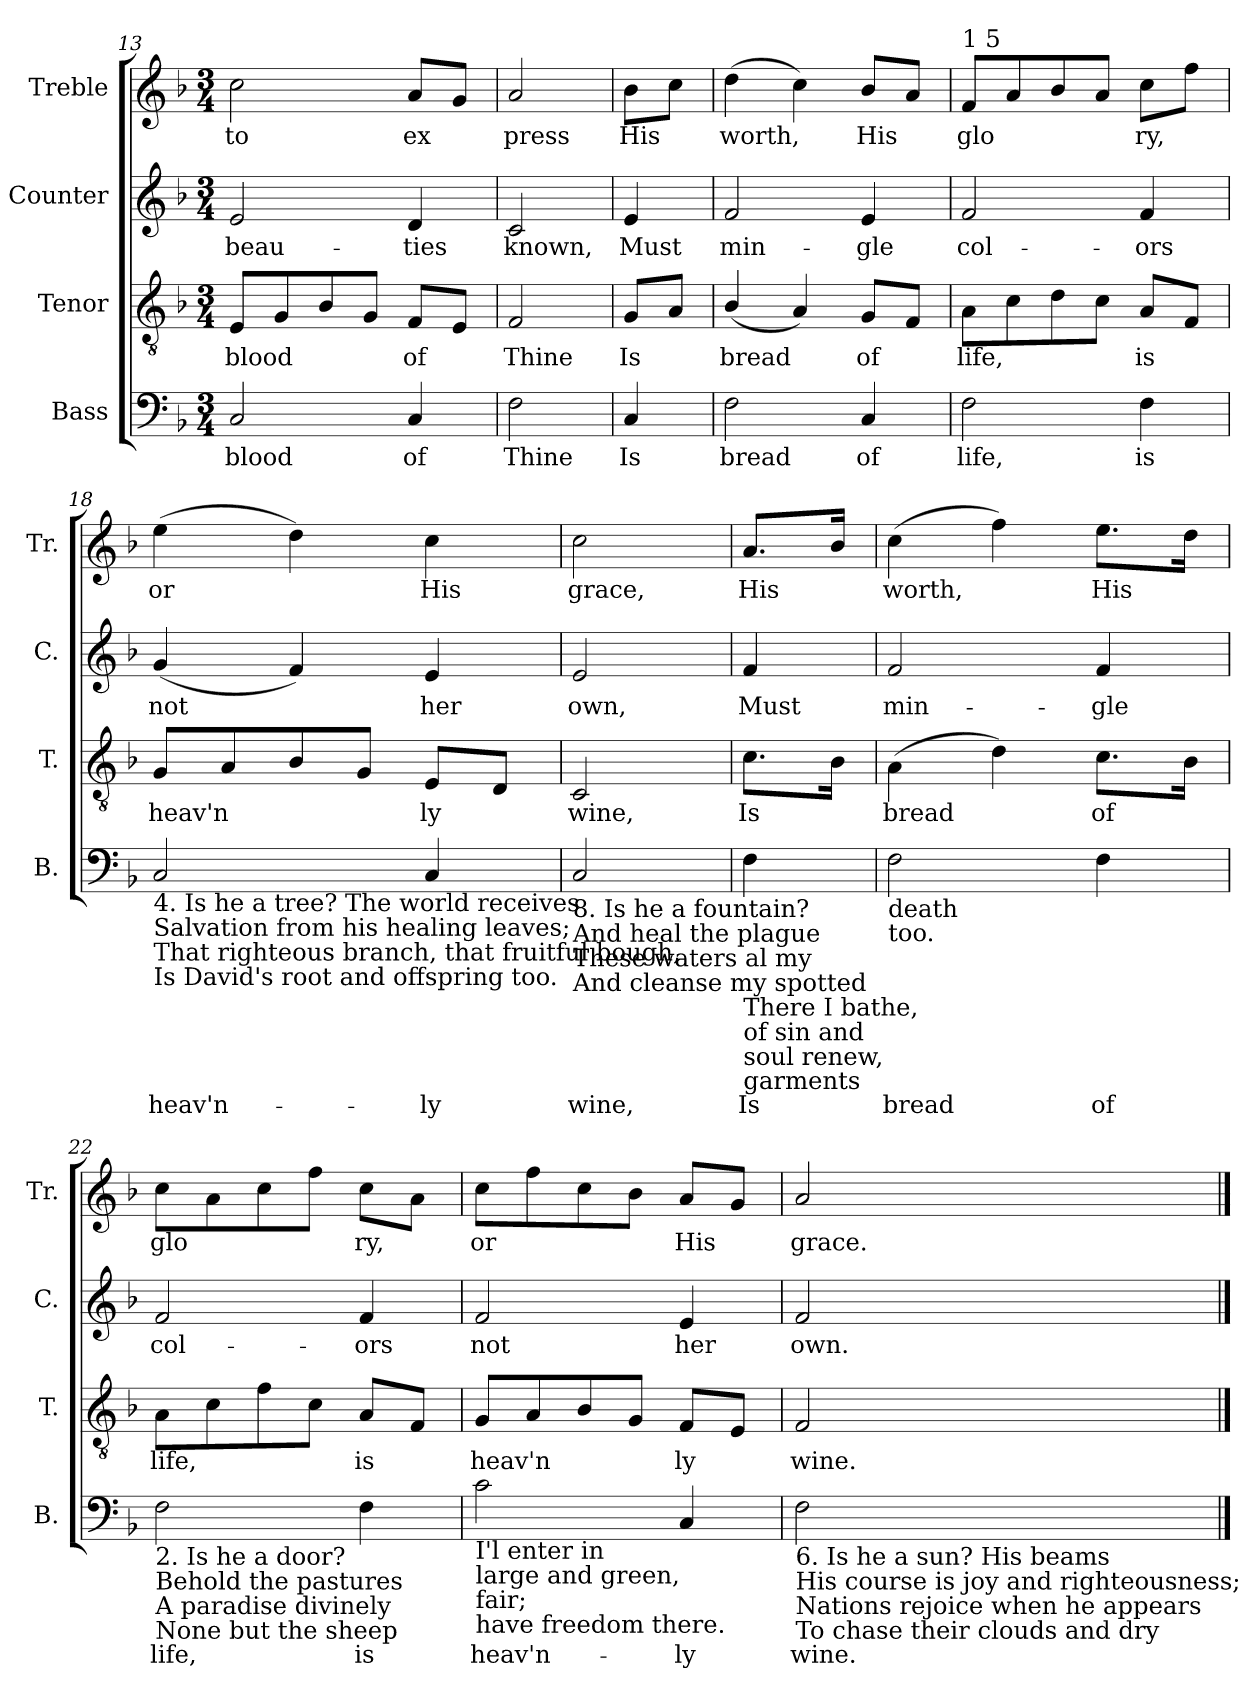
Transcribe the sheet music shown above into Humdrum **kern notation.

**kern	**text	**kern	**text	**kern	**text	**kern	**text
*part4	*part4	*part3	*part3	*part2	*part2	*part1	*part1
*staff4	*staff4	*staff3	*staff3	*staff2	*staff2	*staff1	*staff1
*I"Bass	*	*I"Tenor	*	*I"Counter	*	*I"Treble	*
*I'B.	*	*I'T.	*	*I'C.	*	*I'Tr.	*
*clefF4	*	*clefGv2	*	*clefG2	*	*clefG2	*
*k[b-]	*	*k[b-]	*	*k[b-]	*	*k[b-]	*
*F:	*	*F:	*	*F:	*	*F:	*
*M3/4	*	*M3/4	*	*M3/4	*	*M3/4	*
=13	=13	=13	=13	=13	=13	=13	=13
!	!LO:LY:a:rj	!	!LO:LY:b:rj	!	!LO:LY:b:rj	!	!LO:LY:b:rj
2C/	blood	8E/L	blood	2e/	beau-	2cc\	to
!	!	!	!LO:LY:b:rj	!	!	!	!
.	.	8G/	.	.	.	.	.
!	!	!	!LO:LY:b:rj	!	!	!	!
.	.	8B-/	.	.	.	.	.
!	!	!	!LO:LY:b:rj	!	!	!	!
.	.	8G/J	.	.	.	.	.
!	!LO:LY:a:rj	!	!LO:LY:b:rj	!	!LO:LY:b:rj	!	!LO:LY:b:rj
4C/	of	8F/L	of	4d/	-ties	8a/L	ex-
!	!	!	!LO:LY:b:rj	!	!	!	!LO:LY:b:rj
.	.	8E/J	.	.	.	8g/J	--
=14	=14	=14	=14	=14	=14	=14	=14
!	!LO:LY:a:rj	!	!LO:LY:b:rj	!	!LO:LY:b:rj	!	!LO:LY:b:rj
2F\	Thine	2F/	Thine	2c/	known,	2a/	-press
=15	=15	=15	=15	=15	=15	=15	=15
!	!LO:LY:a:rj	!	!LO:LY:b:rj	!	!LO:LY:b:rj	!	!LO:LY:b:rj
4C/	Is	8G/L	Is	4e/	Must	8b-\L	His
!	!	!	!LO:LY:b:rj	!	!	!	!LO:LY:b:rj
.	.	8A/J	.	.	.	8cc\J	.
=16	=16	=16	=16	=16	=16	=16	=16
!	!LO:LY:a:rj	!	!LO:LY:b:rj	!	!LO:LY:b:rj	!	!LO:LY:b:rj
2F\	bread	(<4B-/	bread	2f/	min-	(>4dd\	worth,
!	!	!	!LO:LY:b:rj	!	!	!	!LO:LY:b:rj
.	.	4A/)	.	.	.	4cc\)	.
!	!LO:LY:a:rj	!	!LO:LY:b:rj	!	!LO:LY:b:rj	!	!LO:LY:b:rj
4C/	of	8G/L	of	4e/	-gle	8b-/L	His
!	!	!	!LO:LY:b:rj	!	!	!	!LO:LY:b:rj
.	.	8F/J	.	.	.	8a/J	.
!!LO:LB:g=z
=17	=17	=17	=17	=17	=17	=17	=17
!	!	!	!	!	!	!LO:TX:a:t=1 5	!
!	!LO:LY:a:rj	!	!LO:LY:b:rj	!	!LO:LY:b:rj	!	!LO:LY:b:rj
2F\	life,	8A\L	life,	2f/	col-	8f/L	glo-
!	!	!	!LO:LY:b:rj	!	!	!	!LO:LY:b:rj
.	.	8c\	.	.	.	8a/	--
!	!	!	!LO:LY:b:rj	!	!	!	!LO:LY:b:rj
.	.	8d\	.	.	.	8b-/	--
!	!	!	!LO:LY:b:rj	!	!	!	!LO:LY:b:rj
.	.	8c\J	.	.	.	8a/J	--
!	!LO:LY:a:rj	!	!LO:LY:b:rj	!	!LO:LY:b:rj	!	!LO:LY:b:rj
4F\	is	8A/L	is	4f/	-ors	8cc\L	-ry,
!	!	!	!LO:LY:b:rj	!	!	!	!LO:LY:b:rj
.	.	8F/J	.	.	.	8ff\J	.
=18	=18	=18	=18	=18	=18	=18	=18
!LO:TX:b:t=4. Is he a tree? The world receives	!	!	!	!	!	!	!
!LO:TX:b:t=Salvation from his healing leaves;	!	!	!	!	!	!	!
!LO:TX:b:t=That righteous branch, that fruitful bough,	!	!	!	!	!	!	!
!LO:TX:b:t=Is David's root and offspring too.	!	!	!	!	!	!	!
!	!LO:LY:a:rj	!	!LO:LY:b:rj	!	!LO:LY:b:rj	!	!LO:LY:b:rj
2C/	heav'n-	8G/L	heav'n-	(<4g/	not	(>4ee\	or
!	!	!	!LO:LY:b:rj	!	!	!	!
.	.	8A/	--	.	.	.	.
!	!	!	!LO:LY:b:rj	!	!LO:LY:b:rj	!	!LO:LY:b:rj
.	.	8B-/	--	4f/)	.	4dd\)	.
!	!	!	!LO:LY:b:rj	!	!	!	!
.	.	8G/J	--	.	.	.	.
!	!LO:LY:a:rj	!	!LO:LY:b:rj	!	!LO:LY:b:rj	!	!LO:LY:b:rj
4C/	-ly	8E/L	-ly	4e/	her	4cc\	His
!	!	!	!LO:LY:b:rj	!	!	!	!
.	.	8D/J	.	.	.	.	.
=19	=19	=19	=19	=19	=19	=19	=19
!LO:TX:b:t=8. Is he a fountain?	!	!	!	!	!	!	!
!LO:TX:b:t=And heal the plague	!	!	!	!	!	!	!
!LO:TX:b:t=These waters al my	!	!	!	!	!	!	!
!LO:TX:b:t=And cleanse my spotted	!	!	!	!	!	!	!
!	!LO:LY:a:rj	!	!LO:LY:b:rj	!	!LO:LY:b:rj	!	!LO:LY:b:rj
2C/	wine,	2C/	wine,	2e/	own,	2cc\	grace,
=20	=20	=20	=20	=20	=20	=20	=20
!LO:TX:b:t=There I bathe,	!	!	!	!	!	!	!
!LO:TX:b:t=of sin and	!	!	!	!	!	!	!
!LO:TX:b:t=soul renew,	!	!	!	!	!	!	!
!LO:TX:b:t=garments	!	!	!	!	!	!	!
!	!LO:LY:a:rj	!	!LO:LY:b:rj	!	!LO:LY:b:rj	!	!LO:LY:b:rj
4F\	Is	8.c\L	Is	4f/	Must	8.a/L	His
!	!	!	!LO:LY:b:rj	!	!	!	!LO:LY:b:rj
.	.	16B-\J	.	.	.	16b-/J	.
=21	=21	=21	=21	=21	=21	=21	=21
!LO:TX:b:t=death	!	!	!	!	!	!	!
!LO:TX:b:t=too.	!	!	!	!	!	!	!
!	!LO:LY:a:rj	!	!LO:LY:b:rj	!	!LO:LY:b:rj	!	!LO:LY:b:rj
2F<\	bread	(>4A\	bread	2f/	min-	(>4cc\	worth,
!	!	!	!LO:LY:b:rj	!	!	!	!LO:LY:b:rj
.	.	4d\)	.	.	.	4ff\)	.
!	!LO:LY:a:rj	!	!LO:LY:b:rj	!	!LO:LY:b:rj	!	!LO:LY:b:rj
4F\	of	8.c\L	of	4f/	-gle	8.ee\L	His
!	!	!	!LO:LY:b:rj	!	!	!	!LO:LY:b:rj
.	.	16B-\J	.	.	.	16dd\J	.
=22	=22	=22	=22	=22	=22	=22	=22
!LO:TX:b:t=2. Is he a door?	!	!	!	!	!	!	!
!LO:TX:b:t=Behold the pastures	!	!	!	!	!	!	!
!LO:TX:b:t=A paradise divinely	!	!	!	!	!	!	!
!LO:TX:b:t=None but the sheep	!	!	!	!	!	!	!
!	!LO:LY:a:rj	!	!LO:LY:b:rj	!	!LO:LY:b:rj	!	!LO:LY:b:rj
2F\	life,	8A\L	life,	2f/	col-	8cc\L	glo-
!	!	!	!LO:LY:b:rj	!	!	!	!LO:LY:b:rj
.	.	8c\	.	.	.	8a\	--
!	!	!	!LO:LY:b:rj	!	!	!	!LO:LY:b:rj
.	.	8f\	.	.	.	8cc\	--
!	!	!	!LO:LY:b:rj	!	!	!	!LO:LY:b:rj
.	.	8c\J	.	.	.	8ff\J	--
!	!LO:LY:a:rj	!	!LO:LY:b:rj	!	!LO:LY:b:rj	!	!LO:LY:b:rj
4F\	is	8A/L	is	4f/	-ors	8cc\L	-ry,
!	!	!	!LO:LY:b:rj	!	!	!	!LO:LY:b:rj
.	.	8F/J	.	.	.	8a\J	.
=23	=23	=23	=23	=23	=23	=23	=23
!LO:TX:b:t=I'l enter in	!	!	!	!	!	!	!
!LO:TX:b:t=large and green,	!	!	!	!	!	!	!
!LO:TX:b:t=fair;	!	!	!	!	!	!	!
!LO:TX:b:t=have freedom there.	!	!	!	!	!	!	!
!	!LO:LY:a:rj	!	!LO:LY:b:rj	!	!LO:LY:b:rj	!	!LO:LY:b:rj
2c\	heav'n-	8G/L	heav'n-	2f/	not	8cc\L	or
!	!	!	!LO:LY:b:rj	!	!	!	!LO:LY:b:rj
.	.	8A/	--	.	.	8ff\	.
!	!	!	!LO:LY:b:rj	!	!	!	!LO:LY:b:rj
.	.	8B-/	--	.	.	8cc\	.
!	!	!	!LO:LY:b:rj	!	!	!	!LO:LY:b:rj
.	.	8G/J	--	.	.	8b-\J	.
!	!LO:LY:a:rj	!	!LO:LY:b:rj	!	!LO:LY:b:rj	!	!LO:LY:b:rj
4C/	-ly	8F/L	-ly	4e/	her	8a/L	His
!	!	!	!LO:LY:b:rj	!	!	!	!LO:LY:b:rj
.	.	8E/J	.	.	.	8g/J	.
=24	=24	=24	=24	=24	=24	=24	=24
!LO:TX:b:t=6. Is he a sun? His beams	!	!	!	!	!	!	!
!LO:TX:b:t=His course is joy and righteousness;	!	!	!	!	!	!	!
!LO:TX:b:t=Nations rejoice when he appears	!	!	!	!	!	!	!
!LO:TX:b:t=To chase their clouds and dry	!	!	!	!	!	!	!
!	!LO:LY:a:rj	!	!LO:LY:b:rj	!	!LO:LY:b:rj	!	!LO:LY:b:rj
2F\	wine.	2F/	wine.	2f/	own.	2a/	grace.
==	==	==	==	==	==	==	==
*-	*-	*-	*-	*-	*-	*-	*-
